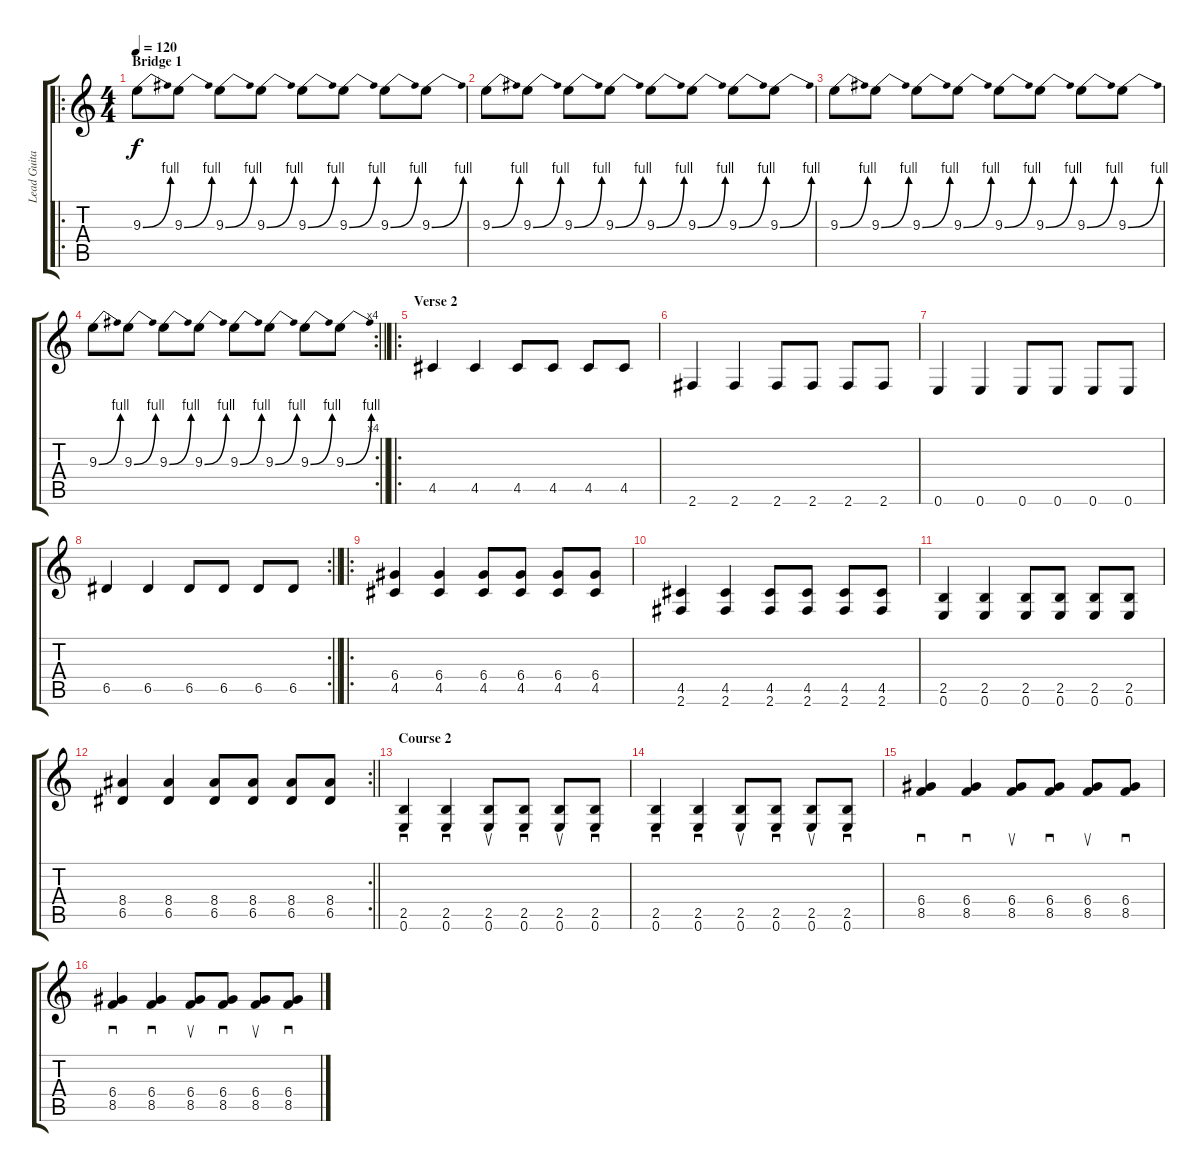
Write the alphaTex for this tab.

\track ("Lead Guitar" "Lead Guita") {instrument distortionguitar}
\staff {score tabs}
\tuning (E4 B3 G3 D3 A2 E2) {hide}
\ro
\ts (4 4)
\section ("" "Bridge 1")
\tempo 120
\clef g2
\ks c
9.3{be (bend 0 0 60 4)}.8{dy f} 9.3{be (bend 0 0 60 4)}.8 9.3{be (bend 0 0 60 4)}.8 9.3{be (bend 0 0 60 4)}.8 9.3{be (bend 0 0 60 4)}.8 9.3{be (bend 0 0 60 4)}.8 9.3{be (bend 0 0 60 4)}.8 9.3{be (bend 0 0 60 4)}.8 |
9.3{be (bend 0 0 60 4)}.8 9.3{be (bend 0 0 60 4)}.8 9.3{be (bend 0 0 60 4)}.8 9.3{be (bend 0 0 60 4)}.8 9.3{be (bend 0 0 60 4)}.8 9.3{be (bend 0 0 60 4)}.8 9.3{be (bend 0 0 60 4)}.8 9.3{be (bend 0 0 60 4)}.8 |
9.3{be (bend 0 0 60 4)}.8 9.3{be (bend 0 0 60 4)}.8 9.3{be (bend 0 0 60 4)}.8 9.3{be (bend 0 0 60 4)}.8 9.3{be (bend 0 0 60 4)}.8 9.3{be (bend 0 0 60 4)}.8 9.3{be (bend 0 0 60 4)}.8 9.3{be (bend 0 0 60 4)}.8 |
\rc 4
\barLineRight lightlight
9.3{be (bend 0 0 60 4)}.8 9.3{be (bend 0 0 60 4)}.8 9.3{be (bend 0 0 60 4)}.8 9.3{be (bend 0 0 60 4)}.8 9.3{be (bend 0 0 60 4)}.8 9.3{be (bend 0 0 60 4)}.8 9.3{be (bend 0 0 60 4)}.8 9.3{be (bend 0 0 60 4)}.8 |
\ro
\section ("" "Verse 2")
4.5.4 4.5.4 4.5.8 4.5.8 4.5.8 4.5.8 |
2.6.4 2.6.4 2.6.8 2.6.8 2.6.8 2.6.8 |
0.6.4 0.6.4 0.6.8 0.6.8 0.6.8 0.6.8 |
\rc 2
\barLineRight lightlight
6.5.4 6.5.4 6.5.8 6.5.8 6.5.8 6.5.8 |
\ro
(6.4 4.5).4 (6.4 4.5).4 (6.4 4.5).8 (6.4 4.5).8 (6.4 4.5).8 (6.4 4.5).8 |
(4.5 2.6).4 (4.5 2.6).4 (4.5 2.6).8 (4.5 2.6).8 (4.5 2.6).8 (4.5 2.6).8 |
(2.5 0.6).4 (2.5 0.6).4 (2.5 0.6).8 (2.5 0.6).8 (2.5 0.6).8 (2.5 0.6).8 |
\rc 2
\barLineRight lightlight
(8.4 6.5).4 (8.4 6.5).4 (8.4 6.5).8 (8.4 6.5).8 (8.4 6.5).8 (8.4 6.5).8 |
\section ("" "Course 2")
(2.5 0.6).4{sd} (2.5 0.6).4{sd} (2.5 0.6).8{su} (2.5 0.6).8{sd} (2.5 0.6).8{su} (2.5 0.6).8{sd} |
(2.5 0.6).4{sd} (2.5 0.6).4{sd} (2.5 0.6).8{su} (2.5 0.6).8{sd} (2.5 0.6).8{su} (2.5 0.6).8{sd} |
(6.4 8.5).4{sd} (6.4 8.5).4{sd} (6.4 8.5).8{su} (6.4 8.5).8{sd} (6.4 8.5).8{su} (6.4 8.5).8{sd} |
(6.4 8.5).4{sd} (6.4 8.5).4{sd} (6.4 8.5).8{su} (6.4 8.5).8{sd} (6.4 8.5).8{su} (6.4 8.5).8{sd}
